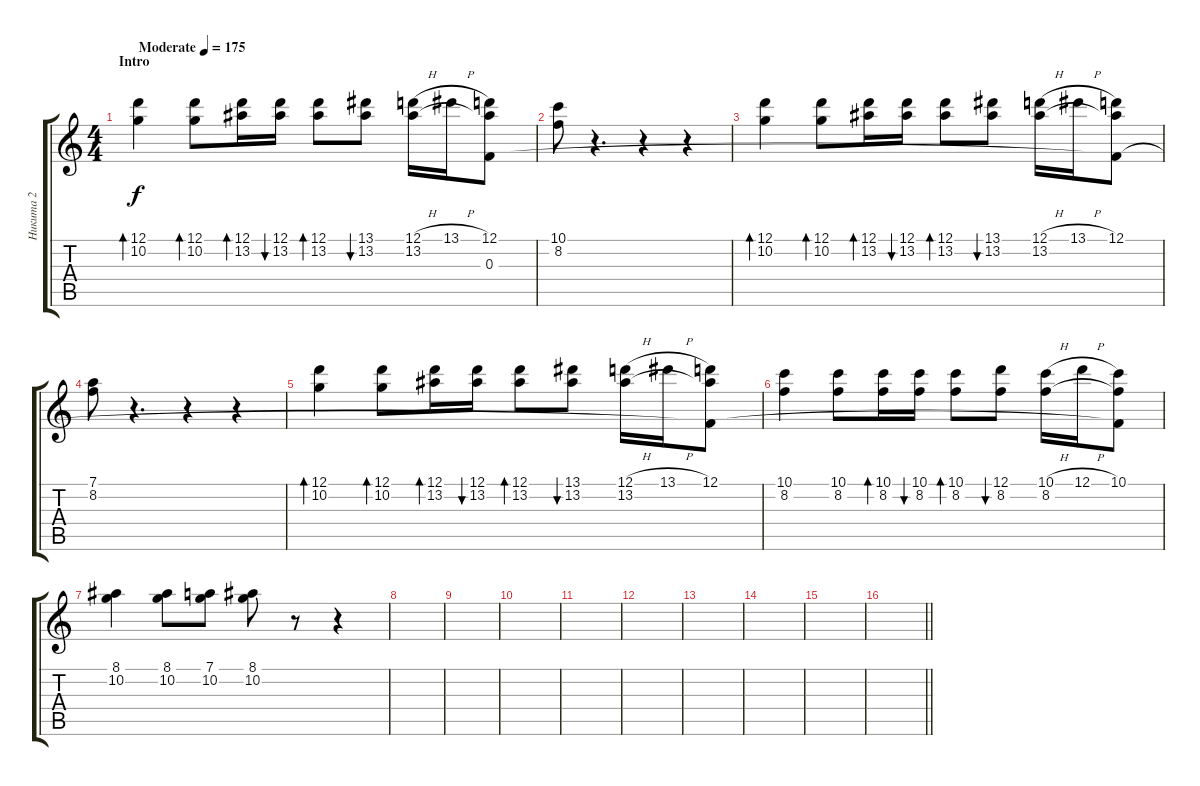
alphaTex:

\track ("Никита 2" "Никита 2") {instrument acousticguitarsteel}
\staff {score tabs}
\tuning (D4 A3 F3 C3 G2 D2) {hide}
\ts (4 4)
\section ("" "Intro")
\tempo (175 "Moderate")
\clef g2
\ks c
(12.1 10.2).4{bd 30 dy f instrument acousticguitarsteel} (12.1 10.2).8{bd 30} (12.1 13.2).16{bd 30} (12.1 13.2).16{bu 30} (12.1 13.2).8{bd 30} (13.1 13.2).8{bu 30} (12.1{h} 13.2).16 13.1{h}.16 (12.1 13.2{t} 0.3).8 |
(10.1 8.2).8 r.4{d} r.4 r.4 |
(12.1 10.2).4{bd 30} (12.1 10.2).8{bd 30} (12.1 13.2).16{bd 30} (12.1 13.2).16{bu 30} (12.1 13.2).8{bd 30} (13.1 13.2).8{bu 30} (12.1{h} 13.2).16 13.1{h}.16 (12.1 13.2{t} 0.3{t}).8 |
(7.1 8.2).8 r.4{d} r.4 r.4 |
(12.1 10.2).4{bd 30} (12.1 10.2).8{bd 30} (12.1 13.2).16{bd 30} (12.1 13.2).16{bu 30} (12.1 13.2).8{bd 30} (13.1 13.2).8{bu 30} (12.1{h} 13.2).16 13.1{h}.16 (12.1 13.2{t} 0.3{t}).8 |
(10.1 8.2).4 (10.1 8.2).8 (10.1 8.2).16{bd 30} (10.1 8.2).16{bu 30} (10.1 8.2).8{bd 30} (12.1 8.2).8{bu 30} (10.1{h} 8.2).16 12.1{h}.16 (10.1 8.2{t} 0.3{t}).8 |
(8.1 10.2).4 (8.1 10.2).8 (7.1 10.2).8 (8.1 10.2).8 r.8 r.4 |
|
|
|
|
|
|
|
|
\barLineRight lightlight
